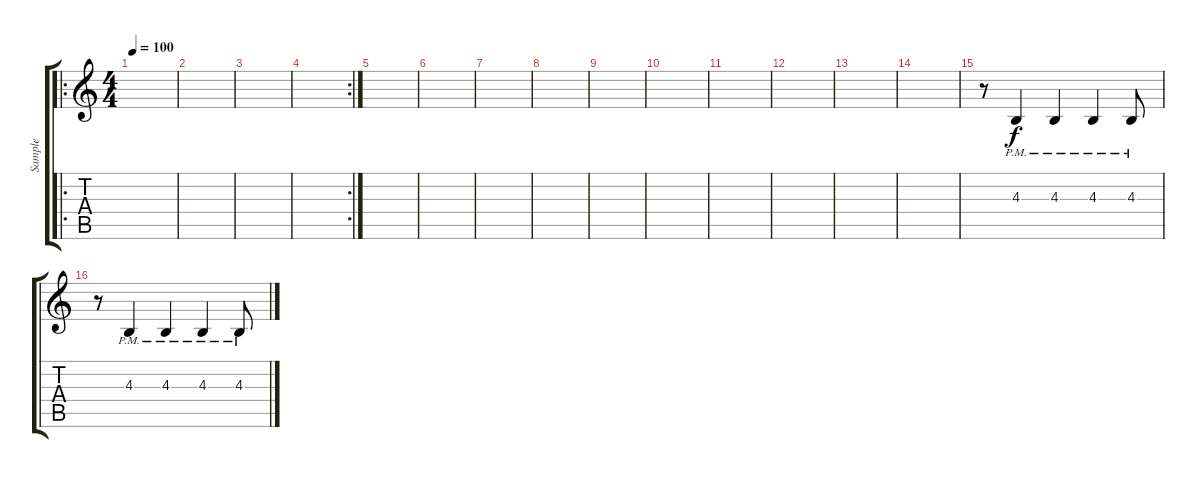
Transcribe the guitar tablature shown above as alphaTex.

\track ("Sample" "Sample") {instrument clarinet}
\staff {score tabs}
\tuning (E4 B3 G3 D3 A2 E2) {hide}
\ro
\ts (4 4)
\tempo 100
\clef g2
\ks c
|
|
|
\rc 2
|
|
|
|
|
|
|
|
|
|
|
r.8 4.3{pm}.4 4.3{pm}.4 4.3{pm}.4 4.3{pm}.8 |
r.8 4.3{pm}.4 4.3{pm}.4 4.3{pm}.4 4.3{pm}.8
